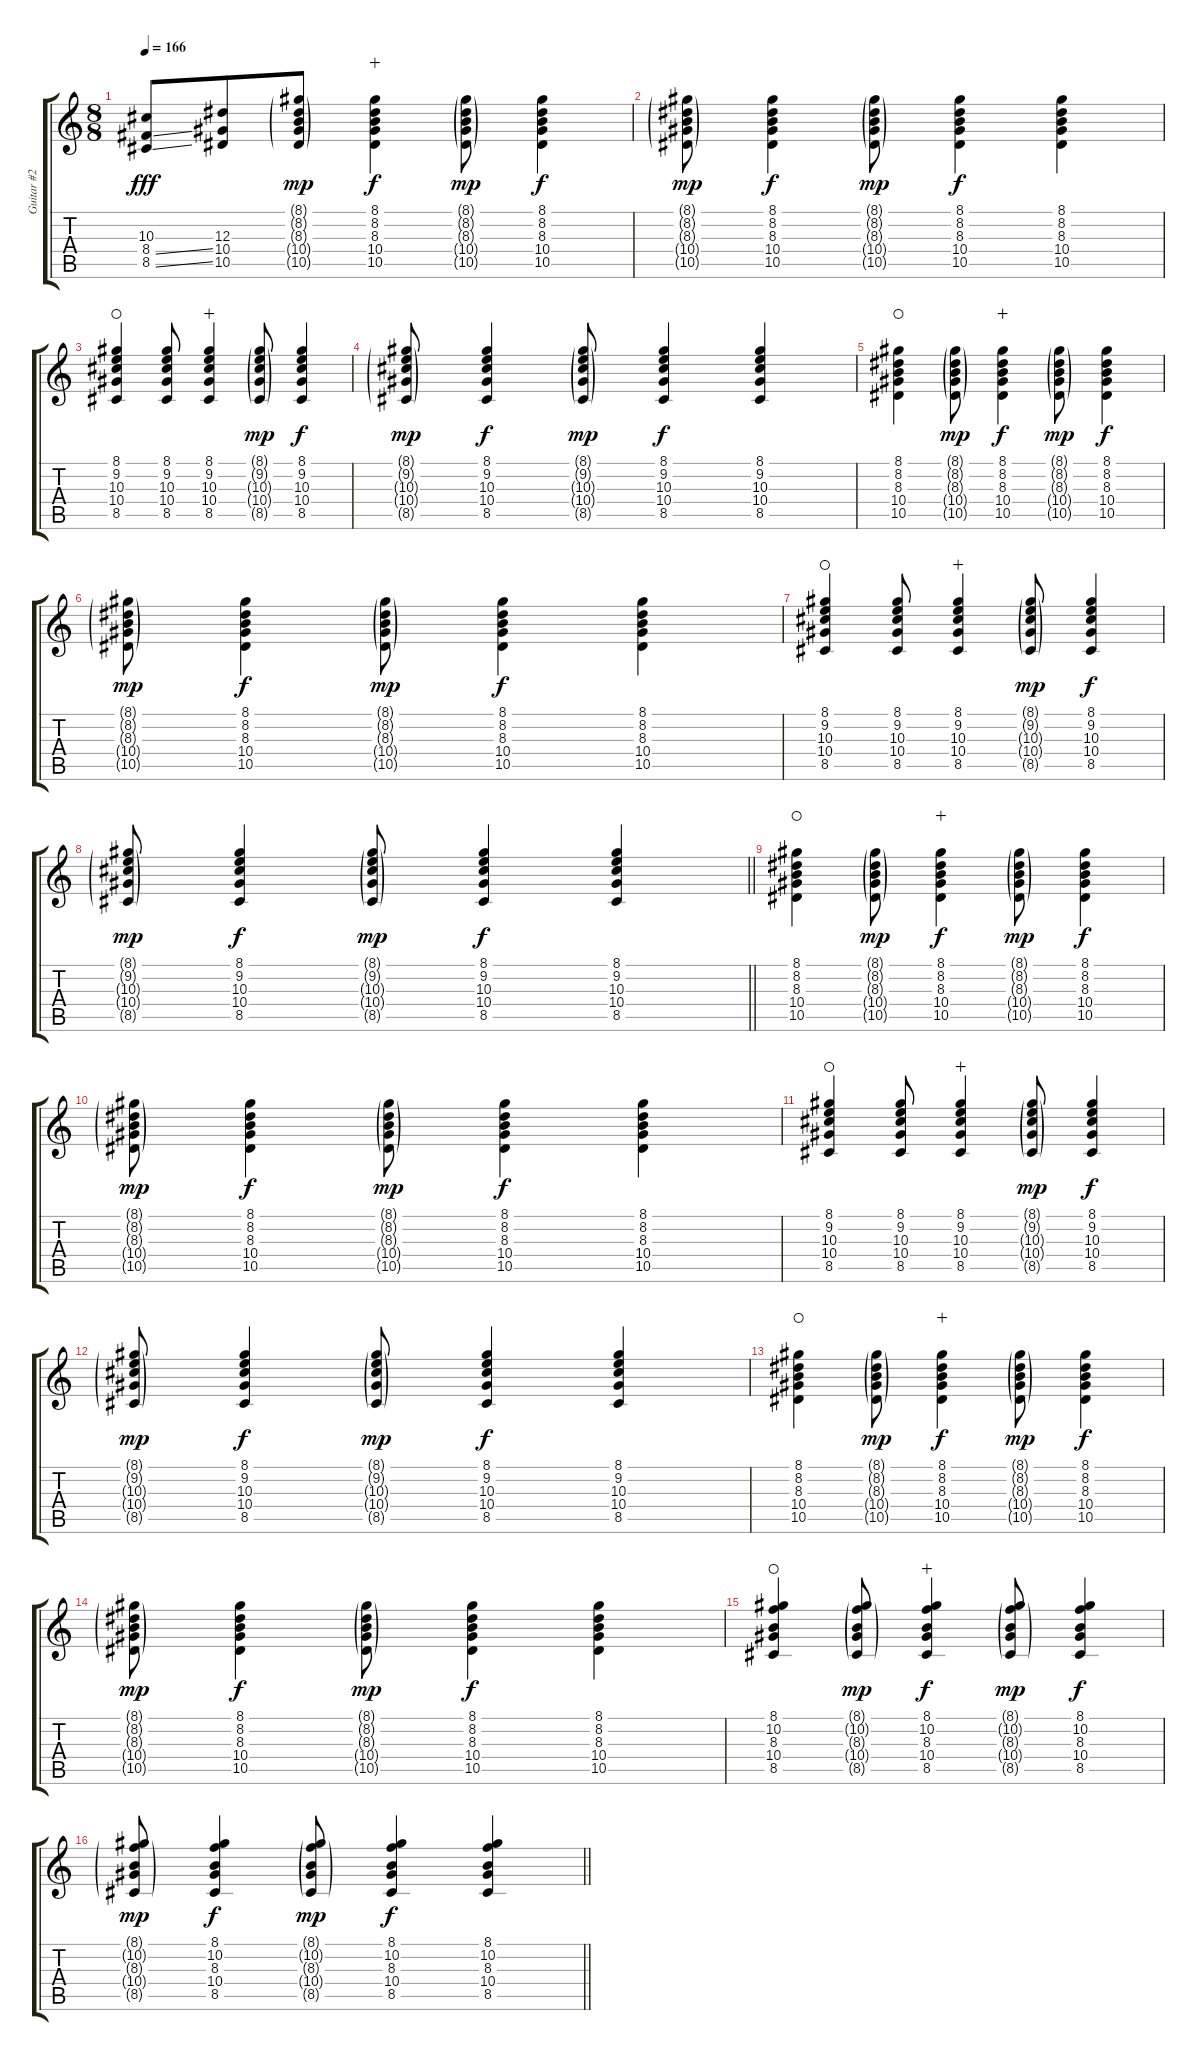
\track ("Guitar #2" "Guitar #2") {instrument distortionguitar}
\staff {score tabs}
\tuning (C4 G3 Eb3 Bb2 F2 C2) {hide}
\ts (8 8)
\tempo 166
\clef g2
\ks c
(10.3 8.4{ss} 8.5{ss}).8{dy fff} (12.3 10.4 10.5).8 (8.1{g} 8.2{g} 8.3{g} 10.4{g} 10.5{g}).8{dy mp} (8.1 8.2 8.3 10.4 10.5).4{dy f wahc} (8.1{g} 8.2{g} 8.3{g} 10.4{g} 10.5{g}).8{dy mp} (8.1 8.2 8.3 10.4 10.5).4{dy f} |
(8.1{g} 8.2{g} 8.3{g} 10.4{g} 10.5{g}).8{dy mp} (8.1 8.2 8.3 10.4 10.5).4{dy f} (8.1{g} 8.2{g} 8.3{g} 10.4{g} 10.5{g}).8{dy mp} (8.1 8.2 8.3 10.4 10.5).4{dy f} (8.1 8.2 8.3 10.4 10.5).4 |
(8.1 9.2 10.3 10.4 8.5).4{waho} (8.1 9.2 10.3 10.4 8.5).8 (8.1 9.2 10.3 10.4 8.5).4{wahc} (8.1{g} 9.2{g} 10.3{g} 10.4{g} 8.5{g}).8{dy mp} (8.1 9.2 10.3 10.4 8.5).4{dy f} |
(8.1{g} 9.2{g} 10.3{g} 10.4{g} 8.5{g}).8{dy mp} (8.1 9.2 10.3 10.4 8.5).4{dy f} (8.1{g} 9.2{g} 10.3{g} 10.4{g} 8.5{g}).8{dy mp} (8.1 9.2 10.3 10.4 8.5).4{dy f} (8.1 9.2 10.3 10.4 8.5).4 |
(8.1 8.2 8.3 10.4 10.5).4{waho} (8.1{g} 8.2{g} 8.3{g} 10.4{g} 10.5{g}).8{dy mp} (8.1 8.2 8.3 10.4 10.5).4{dy f wahc} (8.1{g} 8.2{g} 8.3{g} 10.4{g} 10.5{g}).8{dy mp} (8.1 8.2 8.3 10.4 10.5).4{dy f} |
(8.1{g} 8.2{g} 8.3{g} 10.4{g} 10.5{g}).8{dy mp} (8.1 8.2 8.3 10.4 10.5).4{dy f} (8.1{g} 8.2{g} 8.3{g} 10.4{g} 10.5{g}).8{dy mp} (8.1 8.2 8.3 10.4 10.5).4{dy f} (8.1 8.2 8.3 10.4 10.5).4 |
(8.1 9.2 10.3 10.4 8.5).4{waho} (8.1 9.2 10.3 10.4 8.5).8 (8.1 9.2 10.3 10.4 8.5).4{wahc} (8.1{g} 9.2{g} 10.3{g} 10.4{g} 8.5{g}).8{dy mp} (8.1 9.2 10.3 10.4 8.5).4{dy f} |
\barLineRight lightlight
(8.1{g} 9.2{g} 10.3{g} 10.4{g} 8.5{g}).8{dy mp} (8.1 9.2 10.3 10.4 8.5).4{dy f} (8.1{g} 9.2{g} 10.3{g} 10.4{g} 8.5{g}).8{dy mp} (8.1 9.2 10.3 10.4 8.5).4{dy f} (8.1 9.2 10.3 10.4 8.5).4 |
(8.1 8.2 8.3 10.4 10.5).4{waho} (8.1{g} 8.2{g} 8.3{g} 10.4{g} 10.5{g}).8{dy mp} (8.1 8.2 8.3 10.4 10.5).4{dy f wahc} (8.1{g} 8.2{g} 8.3{g} 10.4{g} 10.5{g}).8{dy mp} (8.1 8.2 8.3 10.4 10.5).4{dy f} |
(8.1{g} 8.2{g} 8.3{g} 10.4{g} 10.5{g}).8{dy mp} (8.1 8.2 8.3 10.4 10.5).4{dy f} (8.1{g} 8.2{g} 8.3{g} 10.4{g} 10.5{g}).8{dy mp} (8.1 8.2 8.3 10.4 10.5).4{dy f} (8.1 8.2 8.3 10.4 10.5).4 |
(8.1 9.2 10.3 10.4 8.5).4{waho} (8.1 9.2 10.3 10.4 8.5).8 (8.1 9.2 10.3 10.4 8.5).4{wahc} (8.1{g} 9.2{g} 10.3{g} 10.4{g} 8.5{g}).8{dy mp} (8.1 9.2 10.3 10.4 8.5).4{dy f} |
(8.1{g} 9.2{g} 10.3{g} 10.4{g} 8.5{g}).8{dy mp} (8.1 9.2 10.3 10.4 8.5).4{dy f} (8.1{g} 9.2{g} 10.3{g} 10.4{g} 8.5{g}).8{dy mp} (8.1 9.2 10.3 10.4 8.5).4{dy f} (8.1 9.2 10.3 10.4 8.5).4 |
(8.1 8.2 8.3 10.4 10.5).4{waho} (8.1{g} 8.2{g} 8.3{g} 10.4{g} 10.5{g}).8{dy mp} (8.1 8.2 8.3 10.4 10.5).4{dy f wahc} (8.1{g} 8.2{g} 8.3{g} 10.4{g} 10.5{g}).8{dy mp} (8.1 8.2 8.3 10.4 10.5).4{dy f} |
(8.1{g} 8.2{g} 8.3{g} 10.4{g} 10.5{g}).8{dy mp} (8.1 8.2 8.3 10.4 10.5).4{dy f} (8.1{g} 8.2{g} 8.3{g} 10.4{g} 10.5{g}).8{dy mp} (8.1 8.2 8.3 10.4 10.5).4{dy f} (8.1 8.2 8.3 10.4 10.5).4 |
(8.1 10.2 8.3 10.4 8.5).4{waho} (8.1{g} 10.2{g} 8.3{g} 10.4{g} 8.5{g}).8{dy mp} (8.1 10.2 8.3 10.4 8.5).4{dy f wahc} (8.1{g} 10.2{g} 8.3{g} 10.4{g} 8.5{g}).8{dy mp} (8.1 10.2 8.3 10.4 8.5).4{dy f} |
\barLineRight lightlight
(8.1{g} 10.2{g} 8.3{g} 10.4{g} 8.5{g}).8{dy mp} (8.1 10.2 8.3 10.4 8.5).4{dy f} (8.1{g} 10.2{g} 8.3{g} 10.4{g} 8.5{g}).8{dy mp} (8.1 10.2 8.3 10.4 8.5).4{dy f} (8.1 10.2 8.3 10.4 8.5).4
